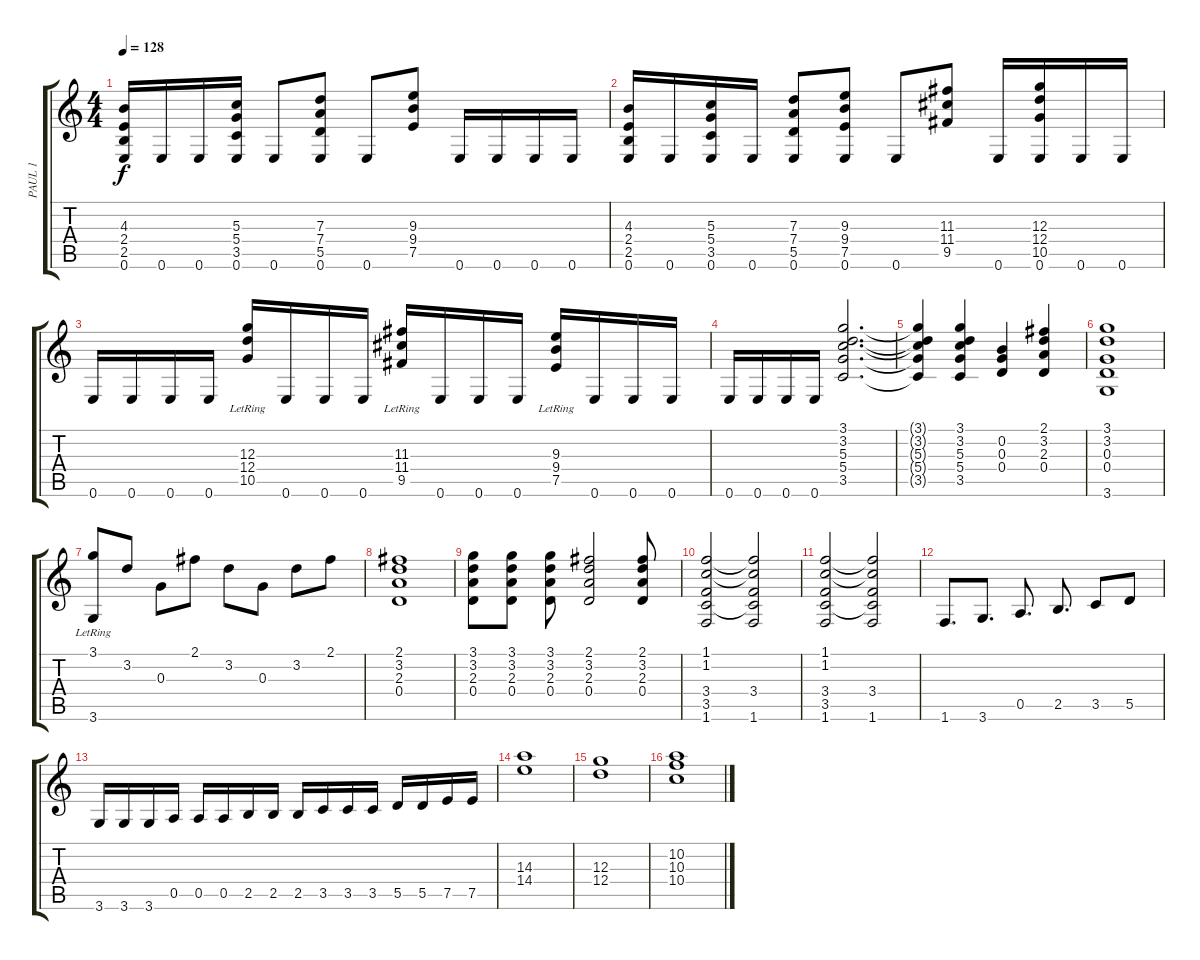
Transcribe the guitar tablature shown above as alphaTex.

\track ("PAUL 1" "PAUL 1") {instrument overdrivenguitar}
\staff {score tabs}
\tuning (E4 B3 G3 D3 A2 E2) {hide}
\ts (4 4)
\tempo 128
\clef g2
\ks c
(4.3 2.4 2.5 0.6).16{dy f} 0.6.16 0.6.16 (5.3 5.4 3.5 0.6).16 0.6.8 (7.3 7.4 5.5 0.6).8 0.6.8 (9.3 9.4 7.5).8 0.6.16 0.6.16 0.6.16 0.6.16 |
(4.3 2.4 2.5 0.6).16 0.6.16 (5.3 5.4 3.5 0.6).16 0.6.16 (7.3 7.4 5.5 0.6).8 (9.3 9.4 7.5 0.6).8 0.6.8 (11.3 11.4 9.5).8 0.6.16 (12.3 12.4 10.5 0.6).16 0.6.16 0.6.16 |
0.6.16 0.6.16 0.6.16 0.6.16 (12.3{lr} 12.4{lr} 10.5{lr}).16 0.6.16 0.6.16 0.6.16 (11.3{lr} 11.4{lr} 9.5{lr}).16 0.6.16 0.6.16 0.6.16 (9.3{lr} 9.4{lr} 7.5{lr}).16 0.6.16 0.6.16 0.6.16 |
0.6.16 0.6.16 0.6.16 0.6.16 (3.1 3.2 5.3 5.4 3.5).2{d} |
(3.1{t} 3.2{t} 5.3{t} 5.4{t} 3.5{t}).4 (3.1 3.2 5.3 5.4 3.5).4 (0.2 0.3 0.4).4 (2.1 3.2 2.3 0.4).4 |
(3.1 3.2 0.3 0.4 3.6).1 |
(3.1 3.6{lr}).8 3.2.8 0.3.8 2.1.8 3.2.8 0.3.8 3.2.8 2.1.8 |
(2.1 3.2 2.3 0.4).1 |
(3.1 3.2 2.3 0.4).8 (3.1 3.2 2.3 0.4).8 (3.1 3.2 2.3 0.4).8 (2.1 3.2 2.3 0.4).2 (2.1 3.2 2.3 0.4).8 |
(1.1 1.2 3.4 3.5 1.6).2 (1.1{t} 1.2{t} 3.4 3.5{t} 1.6).2 |
(1.1 1.2 3.4 3.5 1.6).2 (1.1{t} 1.2{t} 3.4 3.5{t} 1.6).2 |
1.6.8{d} 3.6.8{d} 0.5.8{d} 2.5.8{d} 3.5.8 5.5.8 |
3.6.16 3.6.16 3.6.16 0.5.16 0.5.16 0.5.16 2.5.16 2.5.16 2.5.16 3.5.16 3.5.16 3.5.16 5.5.16 5.5.16 7.5.16 7.5.16 |
(14.3 14.4).1 |
(12.3 12.4).1 |
(10.2 10.3 10.4).1
